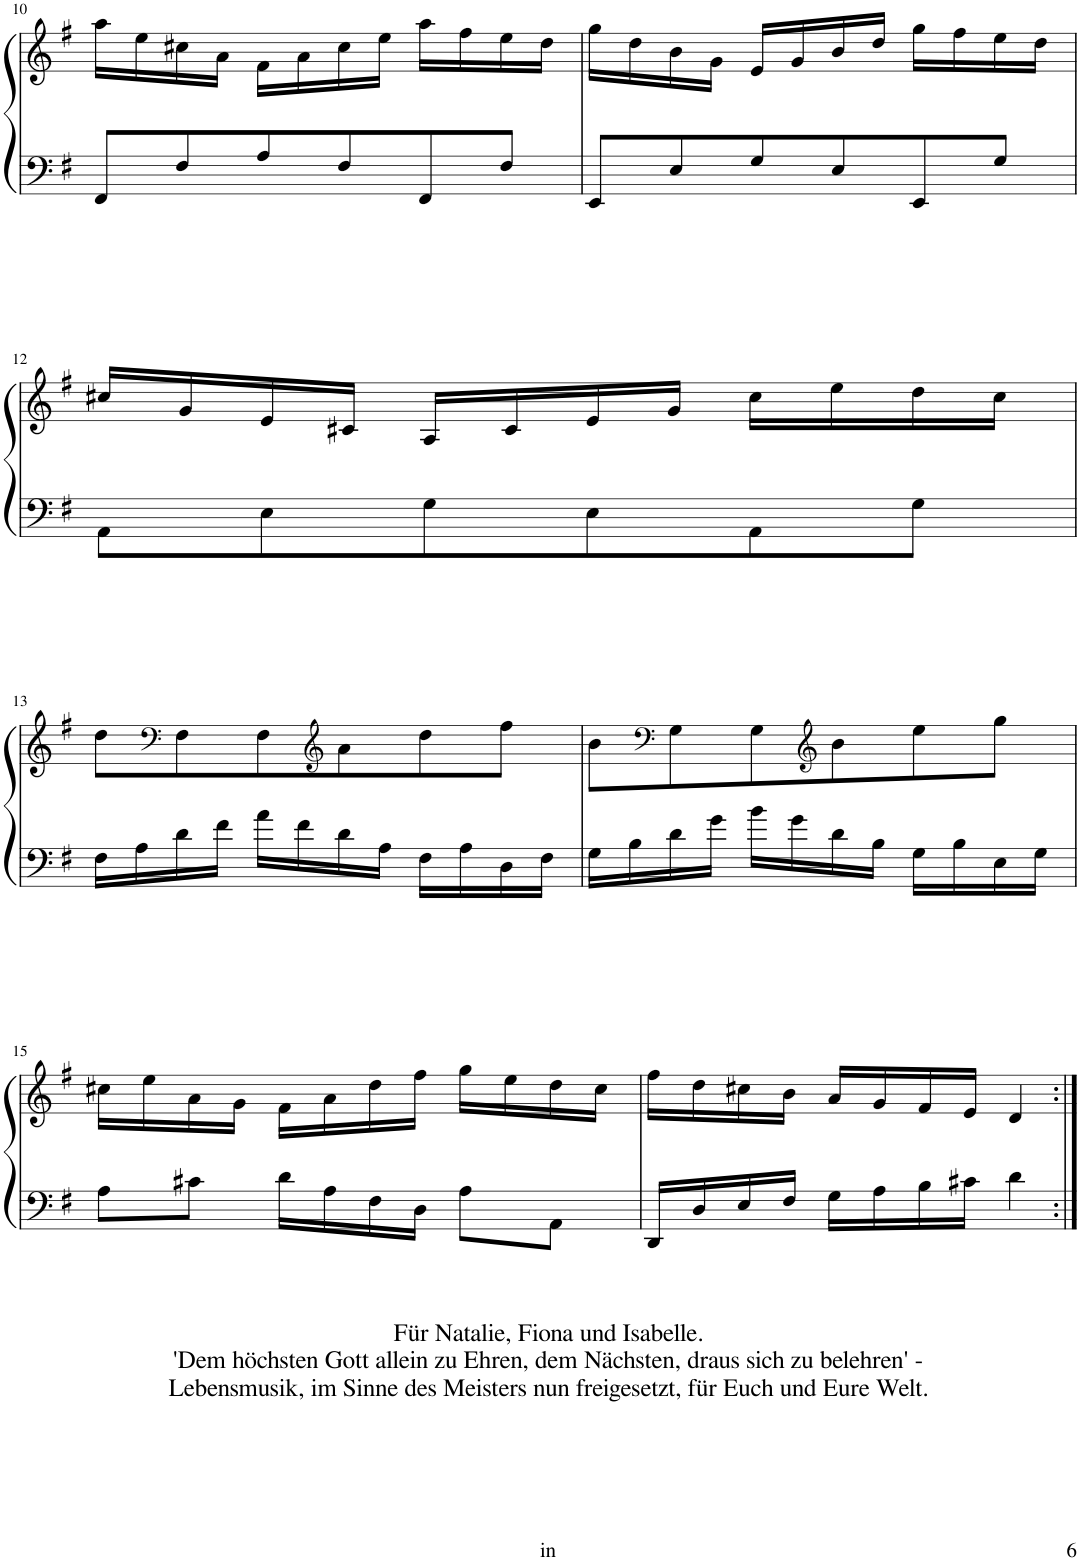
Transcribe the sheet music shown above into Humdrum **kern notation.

**kern	**kern
*part1	*part1
*staff2	*staff1
*I"Piano	*
*I'Pno	*
!!LO:PB:g=z
*clefF4	*clefG2
*k[f#]	*k[f#]
*M3/4	*M3/4
=10	=10
8FF#/L	16aa\LL
.	16ee\
8F#/	16cc#X\
.	16a\JJ
8A/	16f#\LL
.	16a\
8F#/	16cc#\
.	16ee\JJ
8FF#/	16aa\LL
.	16ff#\
8F#/J	16ee\
.	16dd\JJ
=11	=11
8EE/L	16gg\LL
.	16dd\
8E/	16b\
.	16g\JJ
8G/	16e/LL
.	16g/
8E/	16b/
.	16dd/JJ
8EE/	16gg\LL
.	16ff#\
8G/J	16ee\
.	16dd\JJ
!!LO:LB:g=z
=12	=12
8AA\L	16cc#X/LL
.	16g/
8E\	16e/
.	16c#X/JJ
8G\	16A/LL
.	16c#/
8E\	16e/
.	16g/JJ
8AA\	16cc#\LL
.	16ee\
8G\J	16dd\
.	16cc#\JJ
!!LO:LB:g=z
=13	=13
16F#\LL	8dd\L
16A\	.
*	*clefF4
16d\	8F#\
16f#\JJ	.
16a\LL	8F#\
16f#\	.
*	*clefG2
16d\	8a\
16A\JJ	.
16F#\LL	8dd\
16A\	.
16D\	8ff#\J
16F#\JJ	.
=14	=14
16G\LL	8b\L
16B\	.
*	*clefF4
16d\	8G\
16g\JJ	.
16b\LL	8G\
16g\	.
*	*clefG2
16d\	8b\
16B\JJ	.
16G\LL	8ee\
16B\	.
16E\	8gg\J
16G\JJ	.
!!LO:LB:g=z
=15	=15
8A\L	16cc#X\LL
.	16ee\
8c#X\J	16a\
.	16g\JJ
16d\LL	16f#\LL
16A\	16a\
16F#\	16dd\
16D\JJ	16ff#\JJ
8A\L	16gg\LL
.	16ee\
8AA\J	16dd\
.	16cc#\JJ
=16	=16
16DD/LL	16ff#\LL
16D/	16dd\
16E/	16cc#X\
16F#/JJ	16b\JJ
16G\LL	16a/LL
16A\	16g/
16B\	16f#/
16c#X\JJ	16e/JJ
4d\	4d/
=:|!	=:|!
*-	*-
